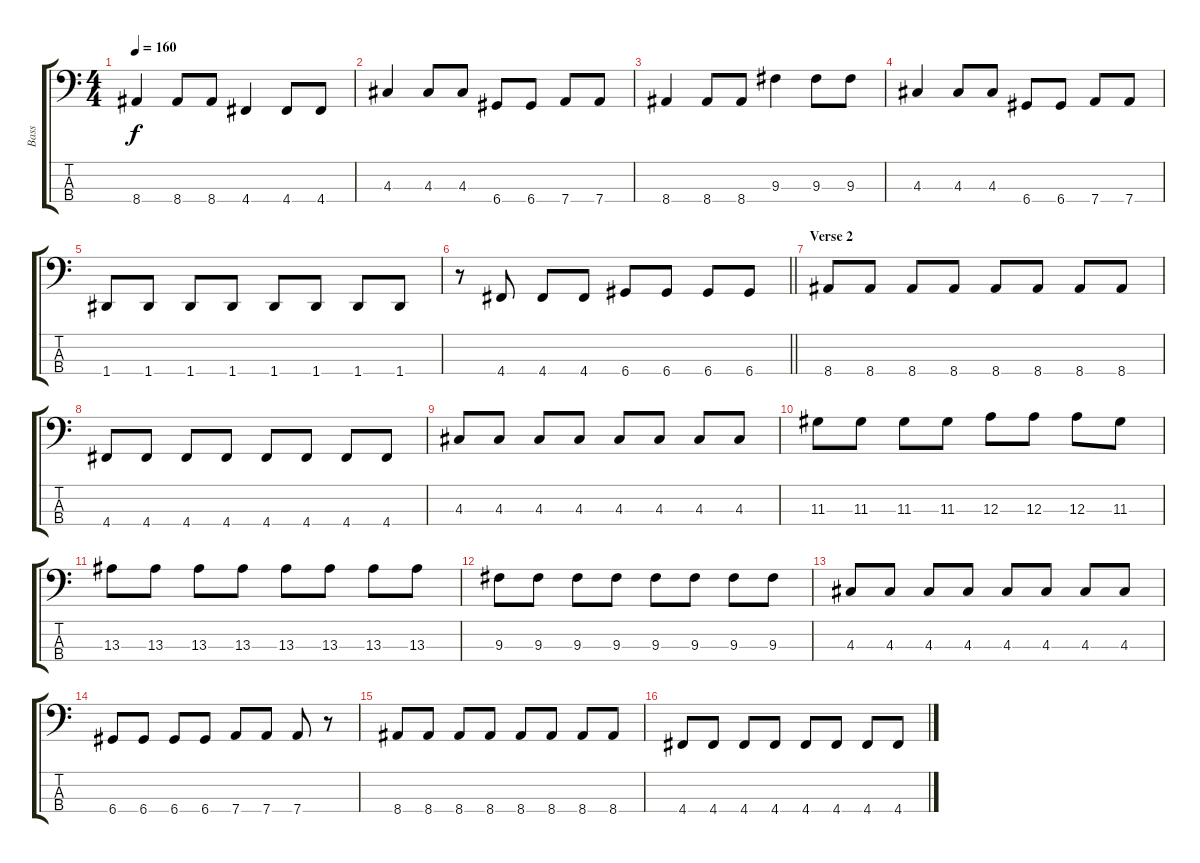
\track ("Bass" "Bass") {instrument electricbasspick}
\staff {score tabs}
\tuning (G2 D2 A1 D1) {hide}
\ts (4 4)
\tempo 160
\clef f4
\ks c
8.4.4{dy f} 8.4.8 8.4.8 4.4.4 4.4.8 4.4.8 |
4.3.4 4.3.8 4.3.8 6.4.8 6.4.8 7.4.8 7.4.8 |
8.4.4 8.4.8 8.4.8 9.3.4 9.3.8 9.3.8 |
4.3.4 4.3.8 4.3.8 6.4.8 6.4.8 7.4.8 7.4.8 |
1.4.8 1.4.8 1.4.8 1.4.8 1.4.8 1.4.8 1.4.8 1.4.8 |
\barLineRight lightlight
r.8 4.4.8 4.4.8 4.4.8 6.4.8 6.4.8 6.4.8 6.4.8 |
\section ("" "Verse 2")
8.4.8 8.4.8 8.4.8 8.4.8 8.4.8 8.4.8 8.4.8 8.4.8 |
4.4.8 4.4.8 4.4.8 4.4.8 4.4.8 4.4.8 4.4.8 4.4.8 |
4.3.8 4.3.8 4.3.8 4.3.8 4.3.8 4.3.8 4.3.8 4.3.8 |
11.3.8 11.3.8 11.3.8 11.3.8 12.3.8 12.3.8 12.3.8 11.3.8 |
13.3.8 13.3.8 13.3.8 13.3.8 13.3.8 13.3.8 13.3.8 13.3.8 |
9.3.8 9.3.8 9.3.8 9.3.8 9.3.8 9.3.8 9.3.8 9.3.8 |
4.3.8 4.3.8 4.3.8 4.3.8 4.3.8 4.3.8 4.3.8 4.3.8 |
6.4.8 6.4.8 6.4.8 6.4.8 7.4.8 7.4.8 7.4.8 r.8 |
8.4.8 8.4.8 8.4.8 8.4.8 8.4.8 8.4.8 8.4.8 8.4.8 |
4.4.8 4.4.8 4.4.8 4.4.8 4.4.8 4.4.8 4.4.8 4.4.8
